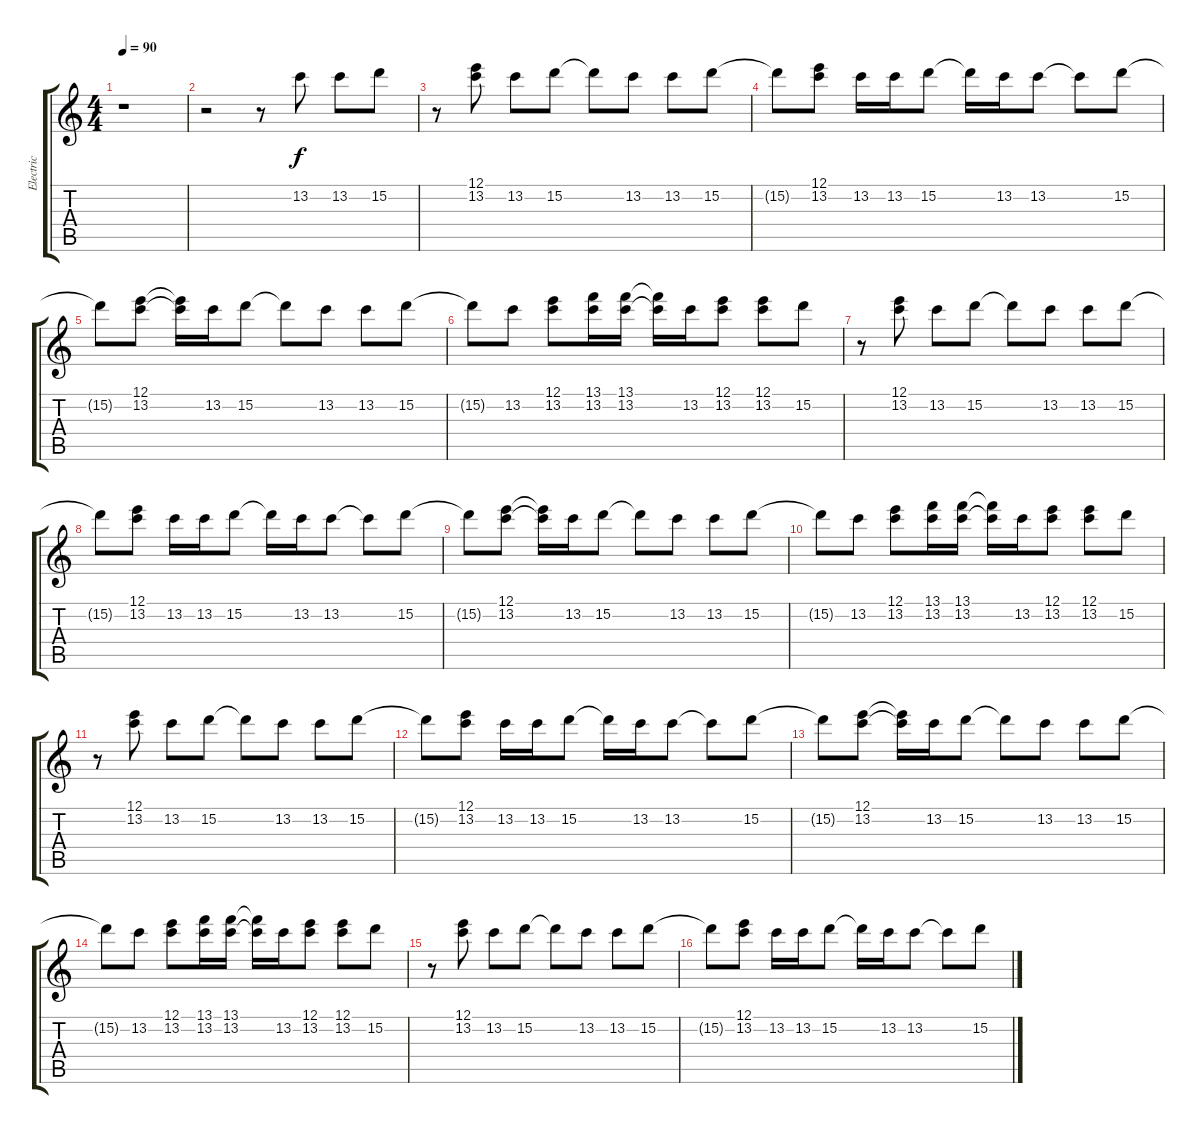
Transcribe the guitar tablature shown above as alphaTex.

\track ("Electric " "Electric ") {instrument electricguitarclean}
\staff {score tabs}
\tuning (E4 B3 G3 D3 A2 E2) {hide}
\ts (4 4)
\tempo 90
\clef g2
\ks c
r.1{dy f} |
r.2 r.8 13.2.8 13.2.8 15.2.8 |
r.8 (12.1 13.2).8 13.2.8 15.2.8 15.2{t}.8 13.2.8 13.2.8 15.2.8 |
15.2{t}.8 (12.1 13.2).8 13.2.16 13.2.16 15.2.8 15.2{t}.16 13.2.16 13.2.8 13.2{t}.8 15.2.8 |
15.2{t}.8 (12.1 13.2).8 (12.1{t} 13.2{t}).16 13.2.16 15.2.8 15.2{t}.8 13.2.8 13.2.8 15.2.8 |
15.2{t}.8 13.2.8 (12.1 13.2).8 (13.1 13.2).16 (13.1 13.2).16 (13.1{t} 13.2{t}).16 13.2.16 (12.1 13.2).8 (12.1 13.2).8 15.2.8 |
r.8 (12.1 13.2).8 13.2.8 15.2.8 15.2{t}.8 13.2.8 13.2.8 15.2.8 |
15.2{t}.8 (12.1 13.2).8 13.2.16 13.2.16 15.2.8 15.2{t}.16 13.2.16 13.2.8 13.2{t}.8 15.2.8 |
15.2{t}.8 (12.1 13.2).8 (12.1{t} 13.2{t}).16 13.2.16 15.2.8 15.2{t}.8 13.2.8 13.2.8 15.2.8 |
15.2{t}.8 13.2.8 (12.1 13.2).8 (13.1 13.2).16 (13.1 13.2).16 (13.1{t} 13.2{t}).16 13.2.16 (12.1 13.2).8 (12.1 13.2).8 15.2.8 |
r.8 (12.1 13.2).8 13.2.8 15.2.8 15.2{t}.8 13.2.8 13.2.8 15.2.8 |
15.2{t}.8 (12.1 13.2).8 13.2.16 13.2.16 15.2.8 15.2{t}.16 13.2.16 13.2.8 13.2{t}.8 15.2.8 |
15.2{t}.8 (12.1 13.2).8 (12.1{t} 13.2{t}).16 13.2.16 15.2.8 15.2{t}.8 13.2.8 13.2.8 15.2.8 |
15.2{t}.8 13.2.8 (12.1 13.2).8 (13.1 13.2).16 (13.1 13.2).16 (13.1{t} 13.2{t}).16 13.2.16 (12.1 13.2).8 (12.1 13.2).8 15.2.8 |
r.8 (12.1 13.2).8 13.2.8 15.2.8 15.2{t}.8 13.2.8 13.2.8 15.2.8 |
15.2{t}.8 (12.1 13.2).8 13.2.16 13.2.16 15.2.8 15.2{t}.16 13.2.16 13.2.8 13.2{t}.8 15.2.8
